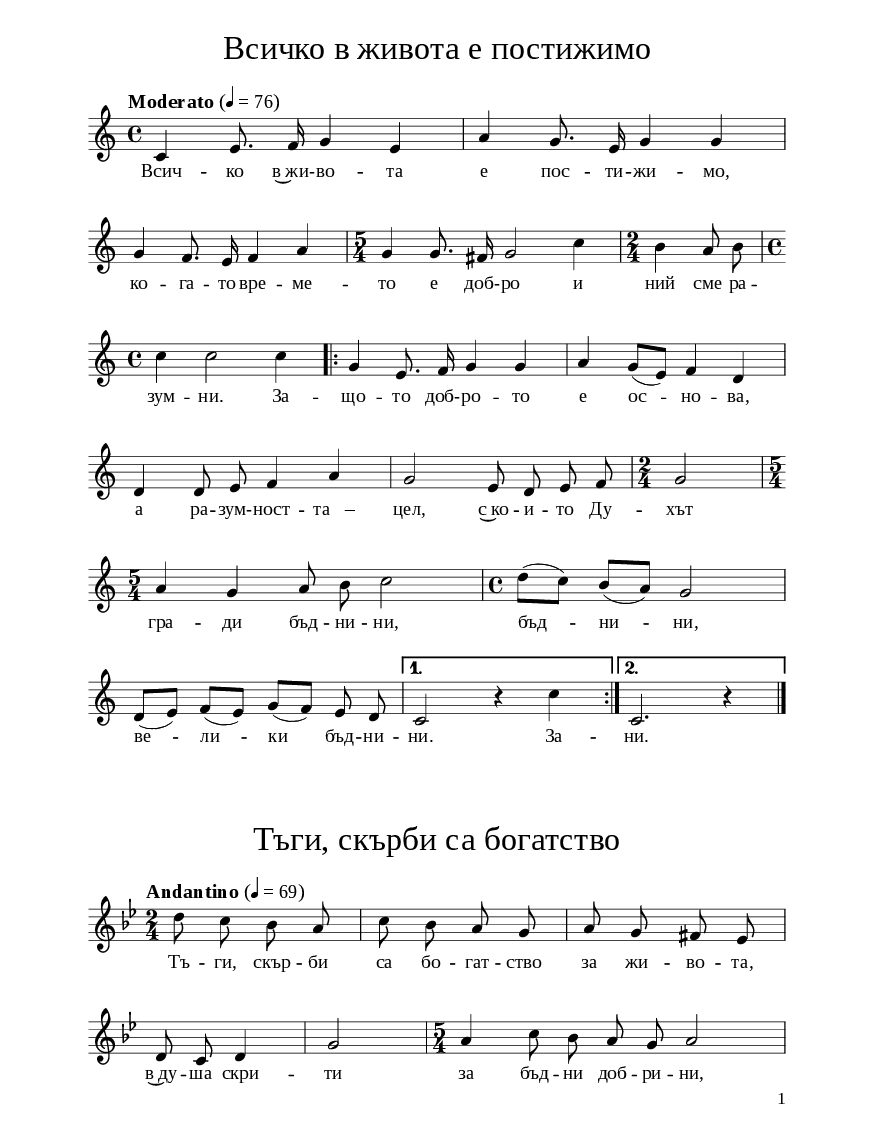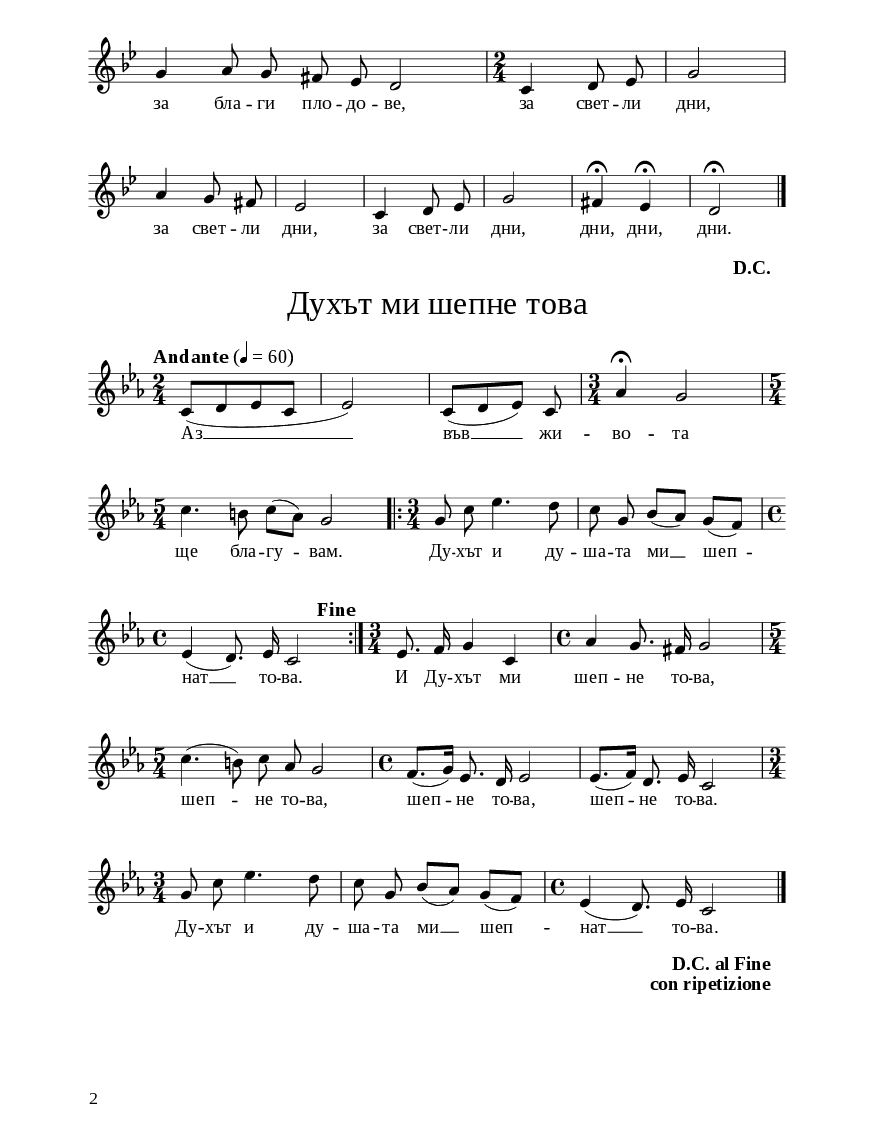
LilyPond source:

\version "2.24.4"

% include paper part and global functions
\include "include/globals.ily"

\bookpart {
  \label #'ref100
  \tocItem \markup "Всичко в живота е постижимо"
  \include "include/bookpart-paper.ily"
  \score {
    \include "include/score-layout.ily"


    \new Voice \absolute  {
      \clef treble
      \key c \major
      \time 4/4
      \tempoFunc "Moderato" 4 "76"
      \autoBeamOff

      c'4 e'8. f'16 g'4 e' | a'4 g'8. e'16 g'4 g' \break |

      g'4 f'8. e'16 f'4 a' | \time 5/4  g'4 g'8. fis'16 g'2 c''4 | \time 2/4  b'4 a'8 b' \break |

      \time 4/4  c''4 c''2 c''4 \repeat volta 2 {
        g'4 e'8. f'16 g'4 g' | a'4 g'8 ( [e'] ) f'4 d' | \break

        d'4 d'8 e' f'4 a' g'2 e'8 d' e' f' | \time 2/4  g'2 | \break

        \time 5/4  a'4 g' a'8 b' c''2 | \time 4/4  d''8 [( c'' )] b' [( a' )] g'2 \break

        d'8  [( e' )] f' [( e' )] g' [( f' )] e' d'
      } \alternative { { | c'2 r4 c''4 | } {c'2. r4 } } \bar "|."
    }

    \addlyrics {
      Всич -- ко
      "в~жи-" -- во -- та е пос -- ти -- жи -- мо, ко --
      га -- то вре -- ме -- то е "доб-" -- ро и ний сме
      ра -- зум -- ни. За -- що -- то "доб-" -- ро -- то
      е ос -- но -- ва, а ра -- "зум-" -- ност -- "та   –"
      цел, с~ко -- и -- то Ду -- хът гра -- ди бъд --
      ни -- ни, бъд -- ни -- ни, ве -- ли -- ки бъд --
      ни -- ни. За -- ни.
    }

    \header {
      title = \titleFunc #'ref_desc_8 "Всичко в живота е постижимо" "Vsičko v života e postižimo"
    }

    \midi{}

  } % score

  \markup \vspace #3

  \label #'ref101_1
  \tocItem \markup "Тъги, скърби са богатство"
  \include "include/bookpart-paper.ily"
  \score {
      \include "include/score-layout.ily"
    \new Voice \absolute  {
      \clef treble
      \key g \minor
      \time 2/4
      \tempoFunc "Andantino" 4 "69"
      \autoBeamOff

      d''8 c'' bes' a' | c''8 bes' a' g' | a'8 g' fis' es' \break

      d' c' d'4 | g'2|  \time 5/4 a'4 c''8 bes'8 a' g' a'2 | \break

      g'4  a'8 g' fis'8 es' d'2 | \time 2/4 c'4 d'8 es'8| g'2 | \break

      a'4 g'8 fis' | es'2 |  c'4 d'8 es'8 | g'2 |fis'4 \fermata  es'4 \fermata  | d'2 \fermata  \bar "|."
    }

    \addlyrics {
      Тъ -- ги, скър -- би са бо  --  гат -- ство
      за жи -- во -- та, в~ду -- ша скри -- ти
      за бъд -- ни доб -- ри -- ни,
      за бла -- ги пло -- до -- ве,
      за свет -- ли дни,
      за свет -- ли дни,
      за "свет-" -- ли дни,
      дни, дни, дни.
    }

    \header {
      title = \titleFunc #'ref_desc_13 "Тъги, скърби са богатство" "Tăgi, skărbi sa bogatstvo"
    }

    \midi{}

  } % score

  \markup \dc-one "D.C."

  \label #'ref101_2
  \tocItem \markup "Духът ми шепне това"
  \include "include/bookpart-paper.ily"
  \score {
    \include "include/score-layout.ily"


    \new Voice \absolute{
      \clef treble
      \key c \minor
      \time 2/4
      \tempoFunc "Andante" 4 "60"
      \autoBeamOff

      c'8 ( [ d'8 es'8 c'8 ] | es'2 ) | c'8 ( [ d'8 es'8] ) c'8 | \time 3/4  | as'4 ^\fermata g'2 | \time 5/4 \break

      c''4. b'8 c''8 ( [ as'8 ) ] g'2 | \bar ".|:"
      \time 3/4 g'8 c''8 es''4. d''8 | c''8 g'8 bes'8 ( [ as'8 ) ] g'8 ( [ f'8 ) ] | \time 4/4 \break

      es'4 ( d'8. ) es'16 \tempo "      Fine" c'2
      \bar ":|." \time 3/4 | es'8. f'16 g'4 c'4 | \time 4/4 | as'4 g'8. fis'16 g'2 | \time 5/4 \break

      c''4. ( b'8 ) c''8 as'8 g'2 | \time 4/4 | f'8. ( [ g'16 ) ] es'8. d'16 es'2 | es'8. ( [ f'16 ) ] d'8. es'16 c'2 | \time 3/4 \break

      g'8 c''8 es''4. d''8 | c''8 g'8 bes'8 ( [ as'8 ) ] g'8 ( [ f'8 ) ] | \time 4/4 | es'4 ( d'8. ) es'16 c'2  \bar "|."

    }

    \addlyrics {
      Аз __     във __   жи --
      во -- та ще бла -- гу -- вам. Ду
      -- хът и ду -- ша -- та ми __  шеп
      -- нат __  то -- ва. И "Ду-" -- хът
      ми шеп -- не то -- ва, шеп -- не
      то -- ва, шеп -- не то -- ва,
      шеп -- не то -- ва. Ду -- хът и
      ду -- ша -- та ми __  шеп -- нат __
      то -- ва.}

      \header {
        title = \titleFunc #'ref_desc_8 "Духът ми шепне това" "Duhăt mi šepne tova"
      }

      \midi{}

    } % score

    \markup \dc-two "D.C. al Fine" "con ripetizione"
  } % bookpart
